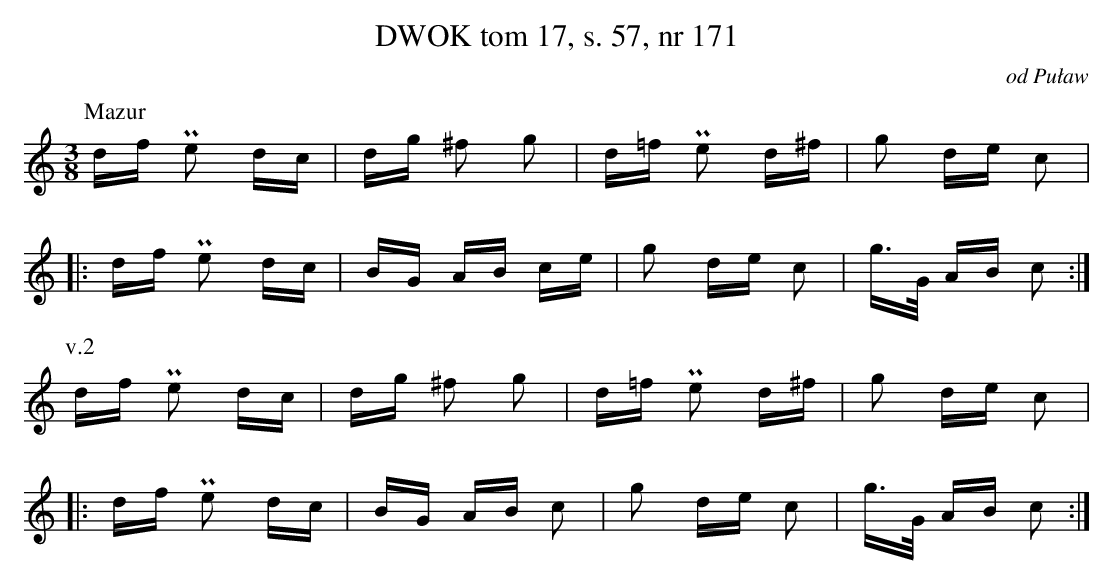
X:1
T:DWOK tom 17, s. 57, nr 171
O:od Puław
L:1/16
M:3/8
K:C
P:Mazur
df Pe2 dc|dg ^f2 g2|d=f Pe2 d^f|g2 de c2|
|:df Pe2 dc|BG AB ce|g2 de c2|g3/2G/2 AB c2:|
P:v.2
df Pe2 dc|dg ^f2 g2|d=f Pe2 d^f|g2 de c2|
|:df Pe2 dc|BG AB c2|g2 de c2|g3/2G/2 AB c2:|
